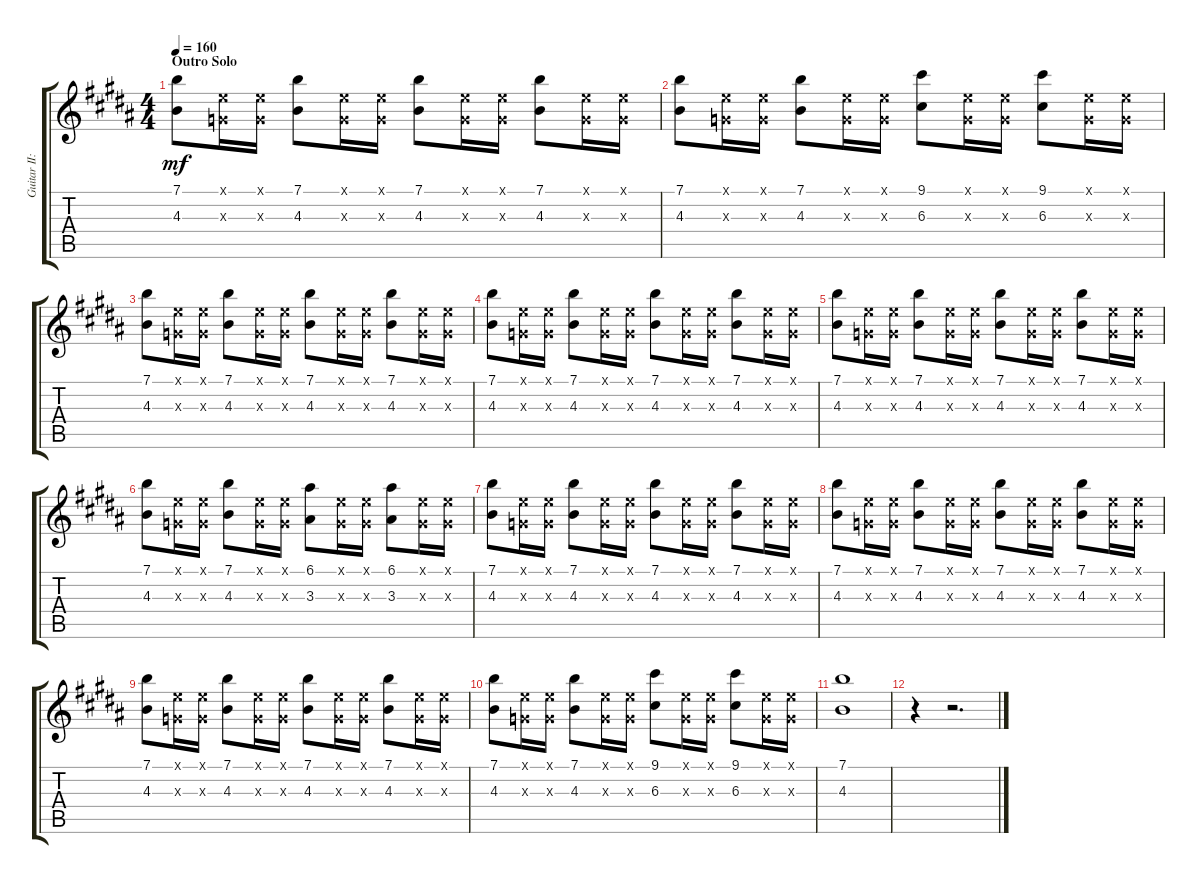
\track ("Guitar II: Azusa Nakano" "Guitar II:") {instrument distortionguitar}
\staff {score tabs}
\tuning (E4 B3 G3 D3 A2 E2) {hide}
\ts (4 4)
\section ("" "Outro Solo")
\tempo 160
\clef g2
\ks b
(7.1 4.3).8{dy mf} (0.1{x} 0.3{x}).16 (0.1{x} 0.3{x}).16 (7.1 4.3).8 (0.1{x} 0.3{x}).16 (0.1{x} 0.3{x}).16 (7.1 4.3).8 (0.1{x} 0.3{x}).16 (0.1{x} 0.3{x}).16 (7.1 4.3).8 (0.1{x} 0.3{x}).16 (0.1{x} 0.3{x}).16 |
(7.1 4.3).8 (0.1{x} 0.3{x}).16 (0.1{x} 0.3{x}).16 (7.1 4.3).8 (0.1{x} 0.3{x}).16 (0.1{x} 0.3{x}).16 (9.1 6.3).8 (0.1{x} 0.3{x}).16 (0.1{x} 0.3{x}).16 (9.1 6.3).8 (0.1{x} 0.3{x}).16 (0.1{x} 0.3{x}).16 |
(7.1 4.3).8 (0.1{x} 0.3{x}).16 (0.1{x} 0.3{x}).16 (7.1 4.3).8 (0.1{x} 0.3{x}).16 (0.1{x} 0.3{x}).16 (7.1 4.3).8 (0.1{x} 0.3{x}).16 (0.1{x} 0.3{x}).16 (7.1 4.3).8 (0.1{x} 0.3{x}).16 (0.1{x} 0.3{x}).16 |
(7.1 4.3).8 (0.1{x} 0.3{x}).16 (0.1{x} 0.3{x}).16 (7.1 4.3).8 (0.1{x} 0.3{x}).16 (0.1{x} 0.3{x}).16 (7.1 4.3).8 (0.1{x} 0.3{x}).16 (0.1{x} 0.3{x}).16 (7.1 4.3).8 (0.1{x} 0.3{x}).16 (0.1{x} 0.3{x}).16 |
(7.1 4.3).8 (0.1{x} 0.3{x}).16 (0.1{x} 0.3{x}).16 (7.1 4.3).8 (0.1{x} 0.3{x}).16 (0.1{x} 0.3{x}).16 (7.1 4.3).8 (0.1{x} 0.3{x}).16 (0.1{x} 0.3{x}).16 (7.1 4.3).8 (0.1{x} 0.3{x}).16 (0.1{x} 0.3{x}).16 |
(7.1 4.3).8 (0.1{x} 0.3{x}).16 (0.1{x} 0.3{x}).16 (7.1 4.3).8 (0.1{x} 0.3{x}).16 (0.1{x} 0.3{x}).16 (6.1 3.3).8 (0.1{x} 0.3{x}).16 (0.1{x} 0.3{x}).16 (6.1 3.3).8 (0.1{x} 0.3{x}).16 (0.1{x} 0.3{x}).16 |
(7.1 4.3).8 (0.1{x} 0.3{x}).16 (0.1{x} 0.3{x}).16 (7.1 4.3).8 (0.1{x} 0.3{x}).16 (0.1{x} 0.3{x}).16 (7.1 4.3).8 (0.1{x} 0.3{x}).16 (0.1{x} 0.3{x}).16 (7.1 4.3).8 (0.1{x} 0.3{x}).16 (0.1{x} 0.3{x}).16 |
(7.1 4.3).8 (0.1{x} 0.3{x}).16 (0.1{x} 0.3{x}).16 (7.1 4.3).8 (0.1{x} 0.3{x}).16 (0.1{x} 0.3{x}).16 (7.1 4.3).8 (0.1{x} 0.3{x}).16 (0.1{x} 0.3{x}).16 (7.1 4.3).8 (0.1{x} 0.3{x}).16 (0.1{x} 0.3{x}).16 |
(7.1 4.3).8 (0.1{x} 0.3{x}).16 (0.1{x} 0.3{x}).16 (7.1 4.3).8 (0.1{x} 0.3{x}).16 (0.1{x} 0.3{x}).16 (7.1 4.3).8 (0.1{x} 0.3{x}).16 (0.1{x} 0.3{x}).16 (7.1 4.3).8 (0.1{x} 0.3{x}).16 (0.1{x} 0.3{x}).16 |
(7.1 4.3).8 (0.1{x} 0.3{x}).16 (0.1{x} 0.3{x}).16 (7.1 4.3).8 (0.1{x} 0.3{x}).16 (0.1{x} 0.3{x}).16 (9.1 6.3).8 (0.1{x} 0.3{x}).16 (0.1{x} 0.3{x}).16 (9.1 6.3).8 (0.1{x} 0.3{x}).16 (0.1{x} 0.3{x}).16 |
(7.1 4.3).1 |
r.4 r.2{d}
